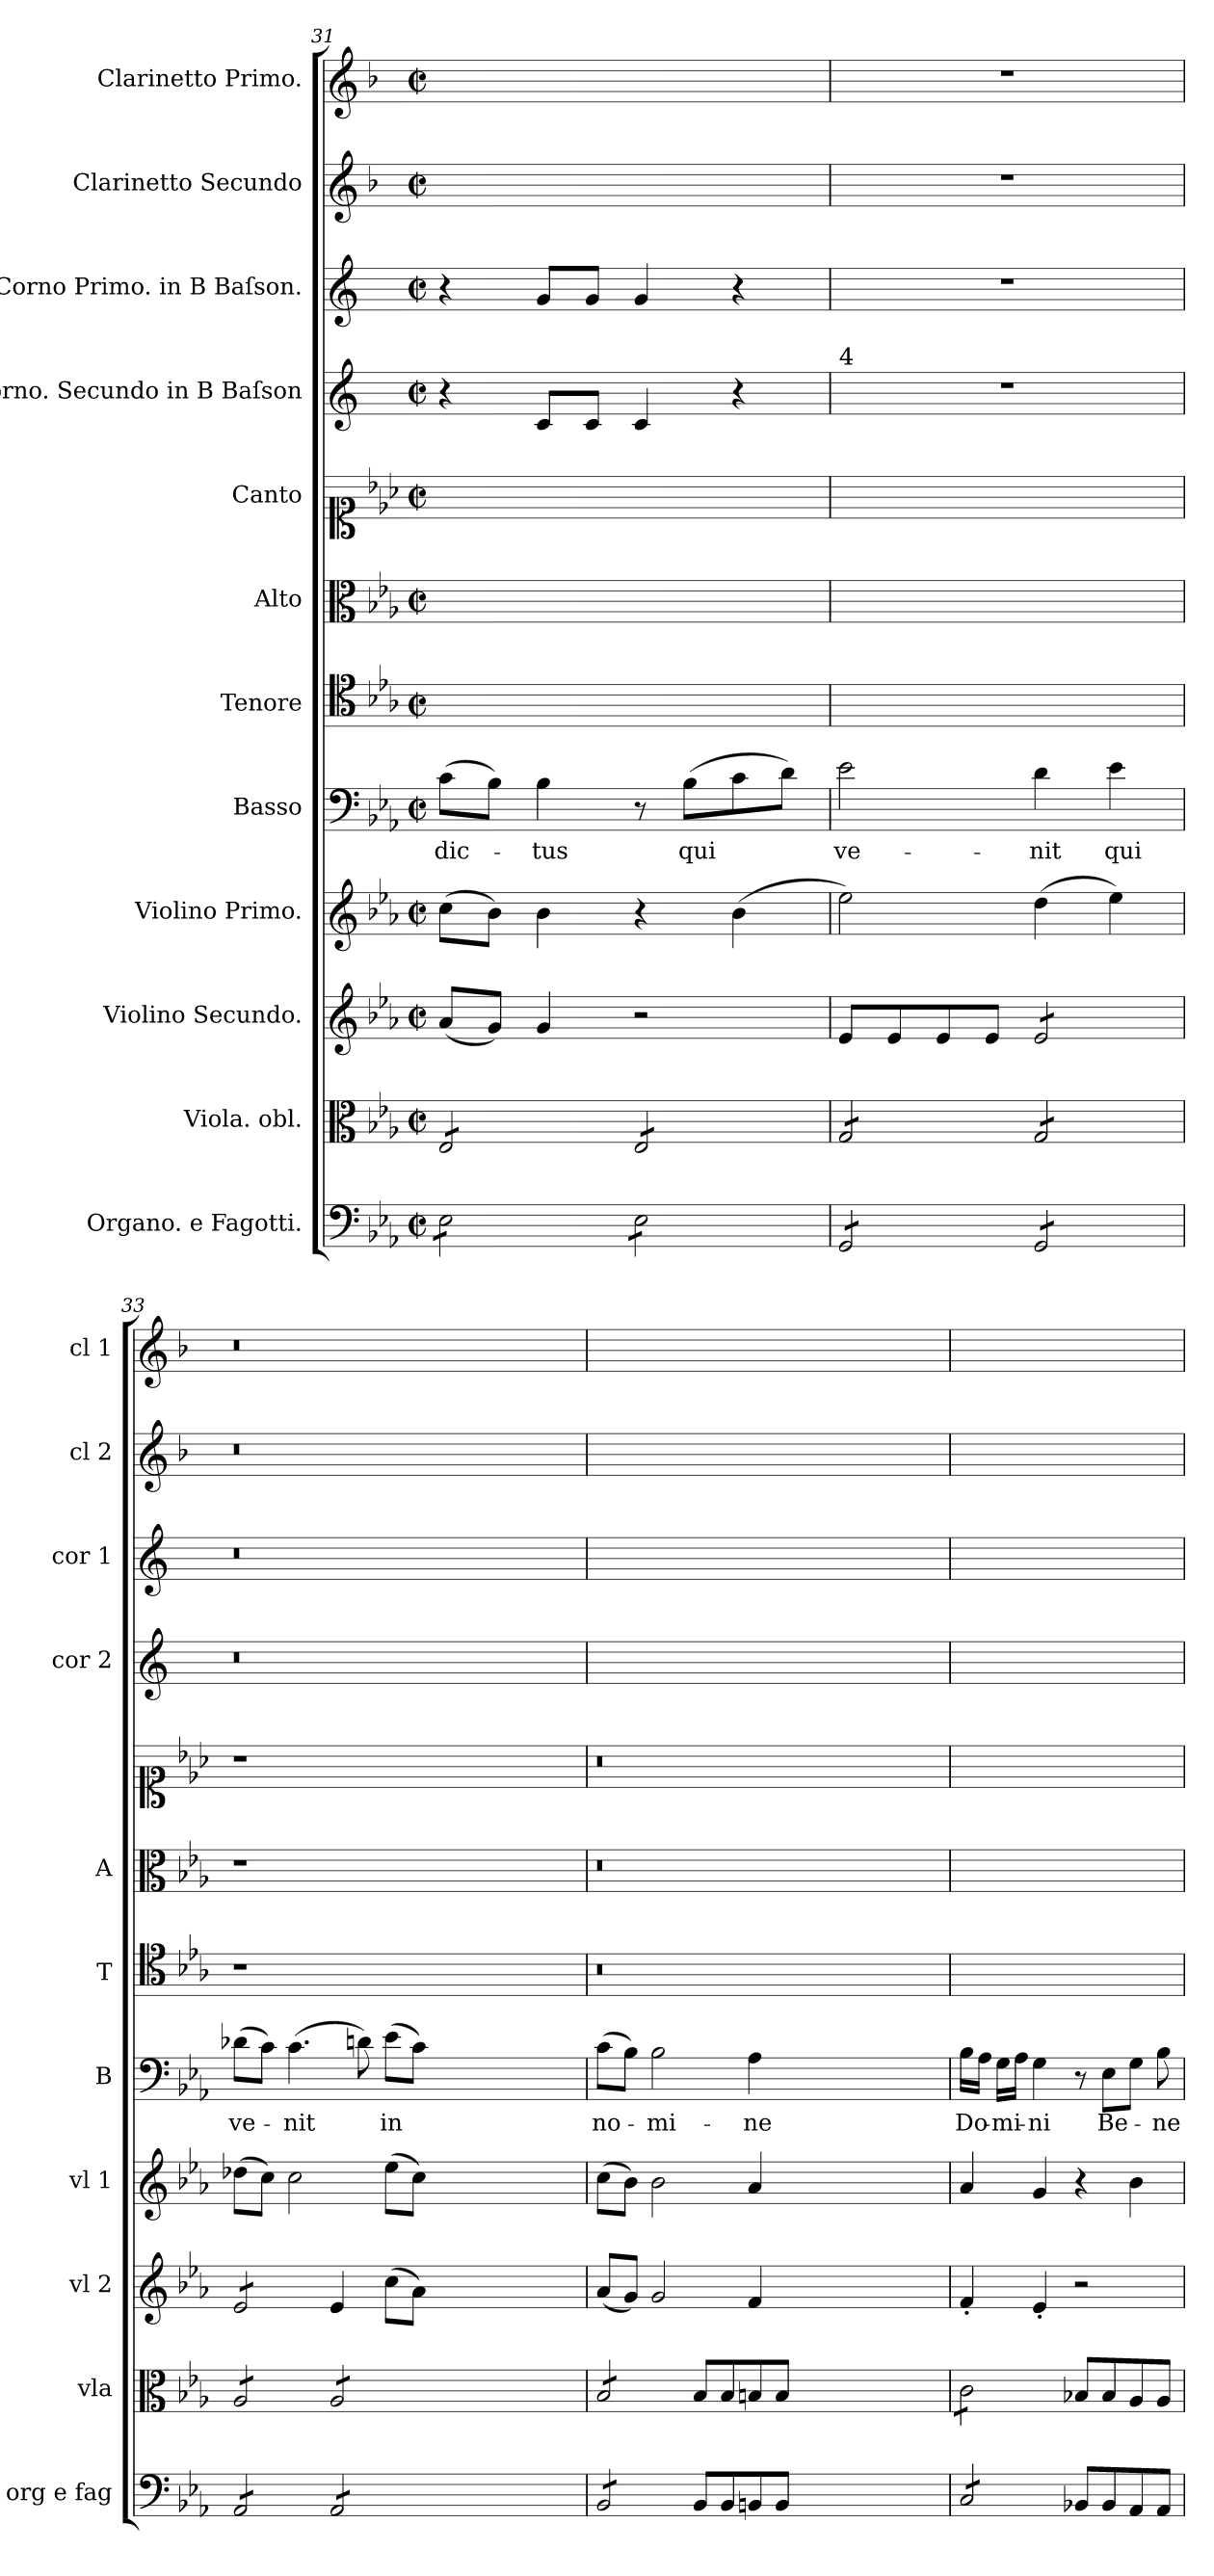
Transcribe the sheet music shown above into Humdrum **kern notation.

**kern	**kern	**kern	**kern	**kern	**text	**kern	**kern	**kern	**kern	**kern	**kern	**kern
*part12	*part11	*part10	*part9	*part8	*part8	*part7	*part6	*part5	*part4	*part3	*part2	*part1
*staff12	*staff11	*staff10	*staff9	*staff8	*staff8	*staff7	*staff6	*staff5	*staff4	*staff3	*staff2	*staff1
*I"Organo. e Fagotti.	*I"Viola. obl.	*I"Violino Secundo.	*I"Violino Primo.	*I"Basso	*	*I"Tenore	*I"Alto	*I"Canto	*I"Corno. Secundo in B Baſson	*I"Corno Primo. in B Baſson.	*I"Clarinetto Secundo	*I"Clarinetto Primo.
*I'org e fag	*I'vla	*I'vl 2	*I'vl 1	*I'B	*	*I'T	*I'A	*	*I'cor 2	*I'cor 1	*I'cl 2	*I'cl 1
*clefF4	*clefC3	*clefG2	*clefG2	*clefF4	*	*clefC4	*clefC3	*clefC1	*clefG2	*clefG2	*clefG2	*clefG2
*	*	*	*	*	*	*	*	*	*ITrd-2c-3	*ITrd-2c-3	*ITrd1c2	*ITrd1c2
*k[b-e-a-]	*k[b-e-a-]	*k[b-e-a-]	*k[b-e-a-]	*k[b-e-a-]	*	*k[b-e-a-]	*k[b-e-a-]	*k[b-e-a-]	*k[b-e-a-]	*k[b-e-a-]	*k[b-e-a-]	*k[b-e-a-]
*E-:	*E-:	*E-:	*E-:	*E-:	*	*E-:	*E-:	*E-:	*	*	*E-:	*E-:
*M2/2	*M2/2	*M2/2	*M2/2	*M2/2	*	*M2/2	*M2/2	*M2/2	*M2/2	*M2/2	*M2/2	*M2/2
*met(c|)	*met(c|)	*met(c|)	*met(c|)	*met(c|)	*	*met(c|)	*met(c|)	*met(c|)	*met(c|)	*met(c|)	*met(c|)	*met(c|)
=31	=31	=31	=31	=31	=31	=31	=31	=31	=31	=31	=31	=31
*tremolo	*	*	*	*	*	*	*	*	*	*	*	*
*	*tremolo	*	*	*	*	*	*	*	*	*	*	*
8E-\L	8E-/L	(8a-/L	(8cc\L	(8c\L	-dic-	1ryy	1ryy	1ryy	4r	4r	1ryy	1ryy
8E-\	8E-/	8g/J)	8b-\J)	8B-\J)	.	.	.	.	.	.	.	.
8E-\	8E-/	4g/	4b-\	4B-\	-tus	.	.	.	8e-/L	8b-/L	.	.
8E-\J	8E-/J	.	.	.	.	.	.	.	8e-/J	8b-/J	.	.
8E-\L	8E-/L	2r	4r	8r	.	.	.	.	4e-/	4b-/	.	.
8E-\	8E-/	.	.	(8B-\L	qui	.	.	.	.	.	.	.
8E-\	8E-/	.	(4b-\	8c\	.	.	.	.	4r	4r	.	.
8E-\J	8E-/J	.	.	8d\J)	.	.	.	.	.	.	.	.
=32	=32	=32	=32	=32	=32	=32	=32	=32	=32	=32	=32	=32
!	!	!	!	!	!	!	!	!	!LO:TX:a:t=4	!	!	!
8GG/L	8G/L	8e-/L	2ee-\)	2e-\	ve-	1ryy	1ryy	1ryy	1r	1r	1r	1r
8GG/	8G/	8e-/	.	.	.	.	.	.	.	.	.	.
8GG/	8G/	8e-/	.	.	.	.	.	.	.	.	.	.
8GG/J	8G/J	8e-/J	.	.	.	.	.	.	.	.	.	.
*	*	*tremolo	*	*	*	*	*	*	*	*	*	*
8GG/L	8G/L	8e-/L	(4dd\	4d\	-nit	.	.	.	.	.	.	.
8GG/	8G/	8e-/	.	.	.	.	.	.	.	.	.	.
8GG/	8G/	8e-/	4ee-\)	4e-\	qui	.	.	.	.	.	.	.
8GG/J	8G/J	8e-/J	.	.	.	.	.	.	.	.	.	.
=33	=33	=33	=33	=33	=33	=33	=33	=33	=33	=33	=33	=33
8AA-/L	8A-/L	8e-/L	(8dd-X\L	(8d-X\L	ve-	1r	1r	1r	0.r	0.r	0.r	0.r
8AA-/	8A-/	8e-/	8cc\J)	8c\J)	.	.	.	.	.	.	.	.
8AA-/	8A-/	8e-/	2cc\	(4.c\	-nit	.	.	.	.	.	.	.
8AA-/J	8A-/J	8e-/J	.	.	.	.	.	.	.	.	.	.
*	*	*Xtremolo	*	*	*	*	*	*	*	*	*	*
8AA-/L	8A-/L	4e-/	.	.	.	.	.	.	.	.	.	.
8AA-/	8A-/	.	.	8dn\)	.	.	.	.	.	.	.	.
8AA-/	8A-/	(8cc\L	(8ee-\L	(8e-\L	in	.	.	.	.	.	.	.
8AA-/J	8A-/J	8a-\J)	8cc\J)	8c\J)	.	.	.	.	.	.	.	.
0ryy	0ryy	0ryy	0ryy	0ryy	.	0ryy	0ryy	0ryy	.	.	.	.
=34	=34	=34	=34	=34	=34	=34	=34	=34	=34	=34	=34	=34
8BB-/L	8B-/L	(8a-/L	(8cc\L	(8c\L	no-	0.r	0.r	0.r	0.ryy	0.ryy	0.ryy	0.ryy
8BB-/	8B-/	8g/J)	8b-\J)	8B-\J)	.	.	.	.	.	.	.	.
8BB-/	8B-/	2g/	2b-\	2B-\	-mi-	.	.	.	.	.	.	.
8BB-/J	8B-/J	.	.	.	.	.	.	.	.	.	.	.
*	*Xtremolo	*	*	*	*	*	*	*	*	*	*	*
*Xtremolo	*	*	*	*	*	*	*	*	*	*	*	*
8BB-/L	8B-/L	.	.	.	.	.	.	.	.	.	.	.
8BB-/	8B-/	.	.	.	.	.	.	.	.	.	.	.
8BBn/	8Bn/	4f/	4a-/	4A-\	-ne	.	.	.	.	.	.	.
8BB/J	8B/J	.	.	.	.	.	.	.	.	.	.	.
0ryy	0ryy	0ryy	0ryy	0ryy	.	.	.	.	.	.	.	.
=35	=35	=35	=35	=35	=35	=35	=35	=35	=35	=35	=35	=35
*tremolo	*	*	*	*	*	*	*	*	*	*	*	*
*	*tremolo	*	*	*	*	*	*	*	*	*	*	*
8C/L	8c\L	4f'/	4a-/	16B-\LL	Do-	1ryy	1ryy	1ryy	1ryy	1ryy	1ryy	1ryy
.	.	.	.	16A-\JJ	.	.	.	.	.	.	.	.
8C/	8c\	.	.	16G\LL	-mi-	.	.	.	.	.	.	.
.	.	.	.	16A-\JJ	.	.	.	.	.	.	.	.
8C/	8c\	4e-'/	4g/	4G\	-ni	.	.	.	.	.	.	.
8C/J	8c\J	.	.	.	.	.	.	.	.	.	.	.
*	*Xtremolo	*	*	*	*	*	*	*	*	*	*	*
*Xtremolo	*	*	*	*	*	*	*	*	*	*	*	*
8BB-X/L	8B-X/L	2r	4r	8r	.	.	.	.	.	.	.	.
8BB-/	8B-/	.	.	8E-\L	Be-	.	.	.	.	.	.	.
8AA-/	8A-/	.	4b-\	8G\J	.	.	.	.	.	.	.	.
8AA-/J	8A-/J	.	.	8B-\	-ne-	.	.	.	.	.	.	.
=	=	=	=	=	=	=	=	=	=	=	=	=
*-	*-	*-	*-	*-	*-	*-	*-	*-	*-	*-	*-	*-
